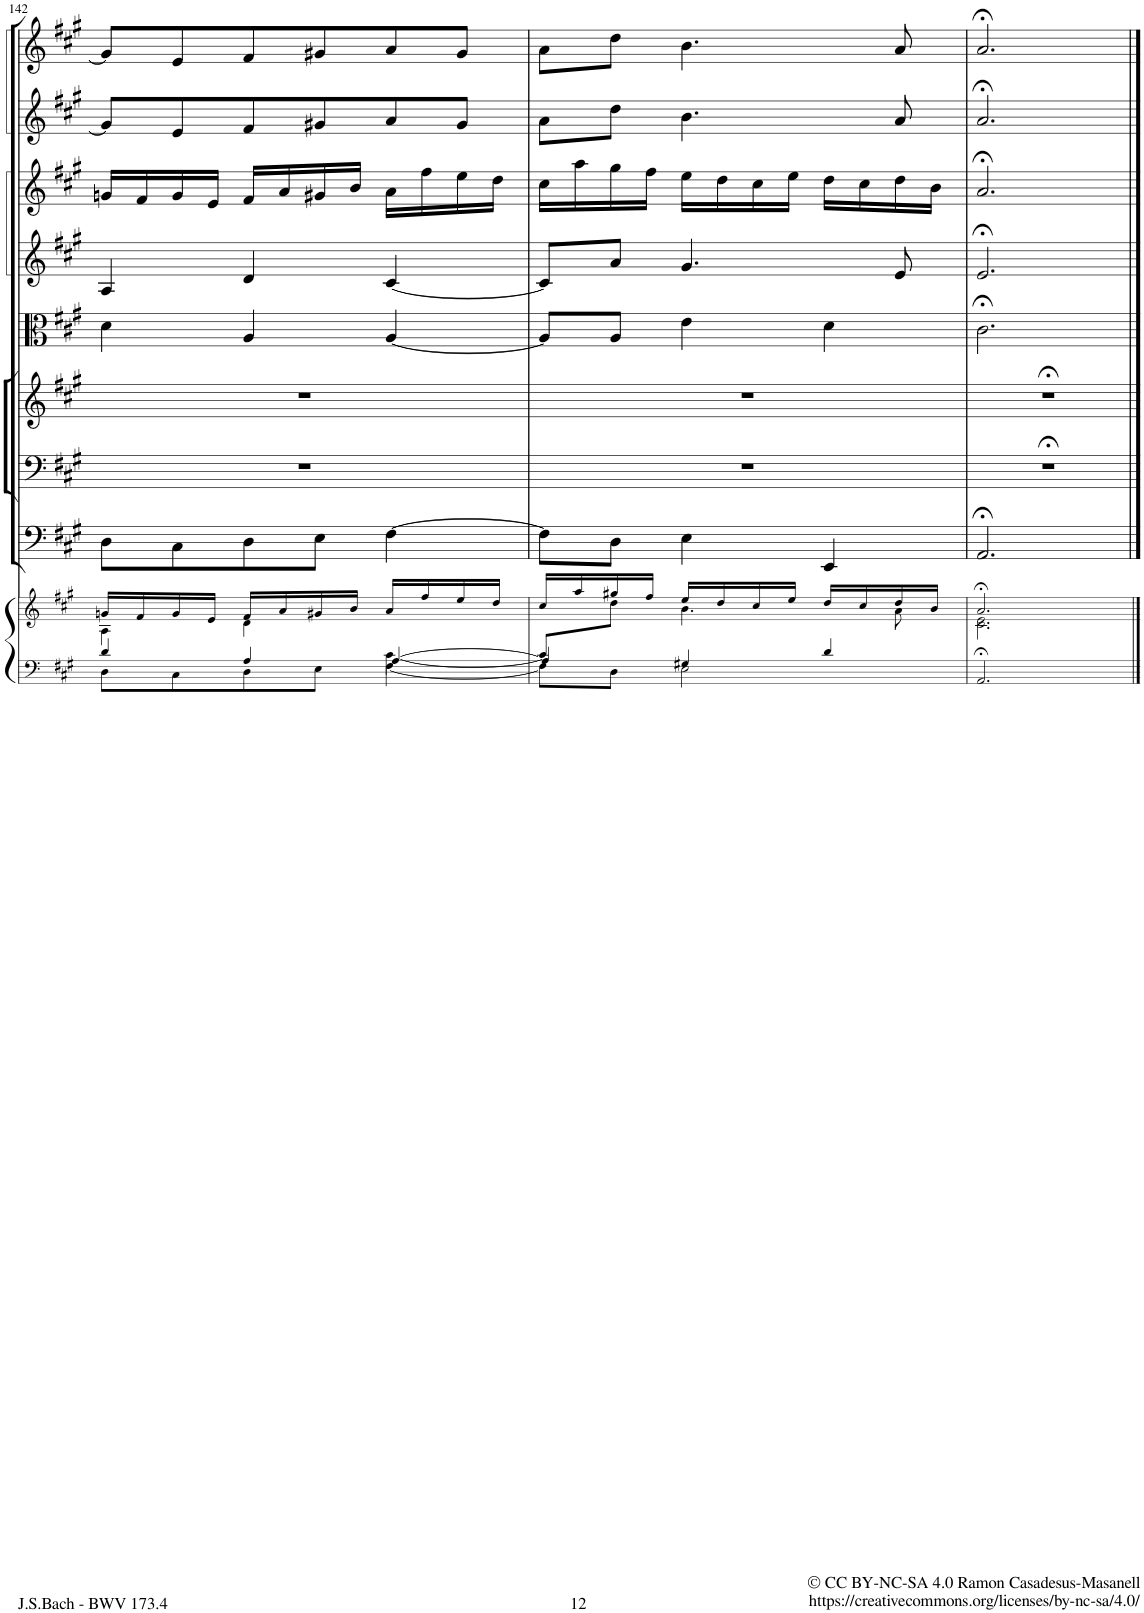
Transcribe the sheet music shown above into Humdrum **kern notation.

**kern	**kern	**kern	**kern	**kern	**kern	**kern	**kern	**kern	**kern
*part9	*part9	*part8	*part7	*part6	*part5	*part4	*part3	*part2	*part1
*staff10	*staff9	*staff8	*staff7	*staff6	*staff5	*staff4	*staff3	*staff2	*staff1
*I"Piano reduction	*	*I"Continuo	*I"Basso	*I"Soprano	*I"Viola	*I"Violino II	*I"Violino I	*I"Flauto traverso II	*I"Flauto traverso I
*I'Pno	*	*	*	*	*I'Vla	*I'Vln	*I'Vln	*I'Fl	*I'Fl
!!LO:PB:g=z
*clefF4	*clefG2	*clefF4	*clefF4	*clefG2	*clefC3	*clefG2	*clefG2	*clefG2	*clefG2
*k[f#c#g#]	*k[f#c#g#]	*k[f#c#g#]	*k[f#c#g#]	*k[f#c#g#]	*k[f#c#g#]	*k[f#c#g#]	*k[f#c#g#]	*k[f#c#g#]	*k[f#c#g#]
*M3/4	*M3/4	*M3/4	*M3/4	*M3/4	*M3/4	*M3/4	*M3/4	*M3/4	*M3/4
=142	=142	=142	=142	=142	=142	=142	=142	=142	=142
*^	*^	*	*	*	*	*	*	*	*
*	*^	*	*	*	*	*	*	*	*	*	*
2ryy	4d/	8D\L	16gn/LL	4A\	8D\L	2.r	2.r	4d\	4A/	16gn/LL	8g/L]	8g/L]
.	.	.	16f#/	.	.	.	.	.	.	16f#/	.	.
.	.	8C#\	16g/	.	8C#\	.	.	.	.	16g/	8e/	8e/
.	.	.	16e/JJ	.	.	.	.	.	.	16e/JJ	.	.
.	4A/	8D\	16f#/LL	4d\	8D\	.	.	4A/	4d/	16f#/LL	8f#/	8f#/
.	.	.	16a/	.	.	.	.	.	.	16a/	.	.
.	.	8E\J	16g#X/	.	8E\J	.	.	.	.	16g#X/	8g#X/	8g#X/
.	.	.	16b/JJ	.	.	.	.	.	.	16b/JJ	.	.
[4c#\	[4A/	[4F#\	16a/LL	4ryy	[4F#\	.	.	[4A/	[4c#/	16a\LL	8a/	8a/
.	.	.	16ff#/	.	.	.	.	.	.	16ff#\	.	.
.	.	.	16ee/	.	.	.	.	.	.	16ee\	8g#/J	8g#/J
.	.	.	16dd/JJ	.	.	.	.	.	.	16dd\JJ	.	.
=143	=143	=143	=143	=143	=143	=143	=143	=143	=143	=143	=143	=143
8c#/L]	4A/]	8F#\L]	16cc#/LL	8ryy	8F#\L]	2.r	2.r	8A/L]	8c#/L]	16cc#\LL	8a\L	8a\L
.	.	.	16aa/	.	.	.	.	.	.	16aa\	.	.
2ryy	.	8D\J	16gg#X/	8dd\J	8D\J	.	.	8A/J	8a/J	16gg#\	8dd\J	8dd\J
.	.	.	16ff#/JJ	.	.	.	.	.	.	16ff#\JJ	.	.
.	4G#X/	2E\	16ee/LL	4.b\	4E\	.	.	4e\	4.g#/	16ee\LL	4.b\	4.b\
.	.	.	16dd/	.	.	.	.	.	.	16dd\	.	.
.	.	.	16cc#/	.	.	.	.	.	.	16cc#\	.	.
.	.	.	16ee/JJ	.	.	.	.	.	.	16ee\JJ	.	.
.	4d/	.	16dd/LL	.	4EE/	.	.	4d\	.	16dd\LL	.	.
.	.	.	16cc#/	.	.	.	.	.	.	16cc#\	.	.
8ryy	.	.	16dd/	8a\	.	.	.	.	8e/	16dd\	8a/	8a/
.	.	.	16b/JJ	.	.	.	.	.	.	16b\JJ	.	.
*v	*v	*v	*	*	*	*	*	*	*	*	*	*
=144	=144	=144	=144	=144	=144	=144	=144	=144	=144	=144
2.AA;</	2.a;</	2.c#\ 2.e\	2.AA;</	2.r;<	2.r;<	2.c#;<\	2.e;</	2.a;</	2.a;</	2.a;</
*	*v	*v	*	*	*	*	*	*	*	*
==	==	==	==	==	==	==	==	==	==
*-	*-	*-	*-	*-	*-	*-	*-	*-	*-
